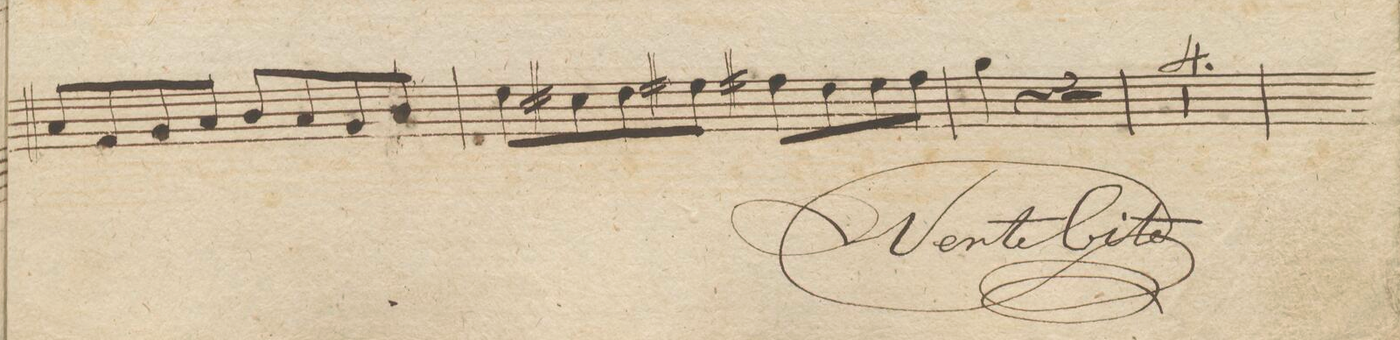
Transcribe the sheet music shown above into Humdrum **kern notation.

**kern	**dynam
*I"Viole.	*
*clefC3	*
*k[]	*
*met(c|)	*
*M2/2	*
8B/L	.
8G/	.
8A/	.
8B/J	.
8c\L	.
8B/	.
8A/	.
8c\J	.
=24	=24
8e\L	.
8d#X\	.
8e\	.
8f#X\J	.
8g#X\L	.
8e\	.
8f#\	.
8g#\J	.
=25	=25
4a\	.
4r	.
2r	.
=26	=26
00r	.
=27	=27
=28	=28
=29	=29
=30	=30
*-	*-
